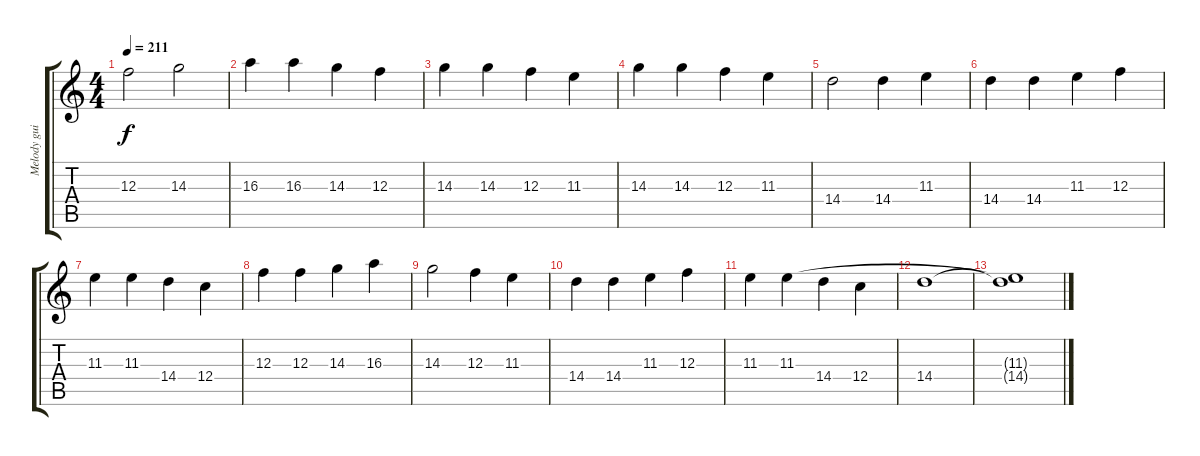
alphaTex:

\track ("Melody guitar" "Melody gui") {instrument distortionguitar}
\staff {score tabs}
\tuning (D4 A3 F3 C3 G2 D2) {hide}
\ts (4 4)
\tempo 211
\clef g2
\ks c
12.3.2{dy f} 14.3.2 |
16.3.4 16.3.4 14.3.4 12.3.4 |
14.3.4 14.3.4 12.3.4 11.3.4 |
14.3.4 14.3.4 12.3.4 11.3.4 |
14.4.2 14.4.4 11.3.4 |
14.4.4 14.4.4 11.3.4 12.3.4 |
11.3.4 11.3.4 14.4.4 12.4.4 |
12.3.4 12.3.4 14.3.4 16.3.4 |
14.3.2 12.3.4 11.3.4 |
14.4.4 14.4.4 11.3.4 12.3.4 |
11.3.4 11.3.4 14.4.4 12.4.4 |
14.4.1 |
(11.3{t} 14.4{t}).1
